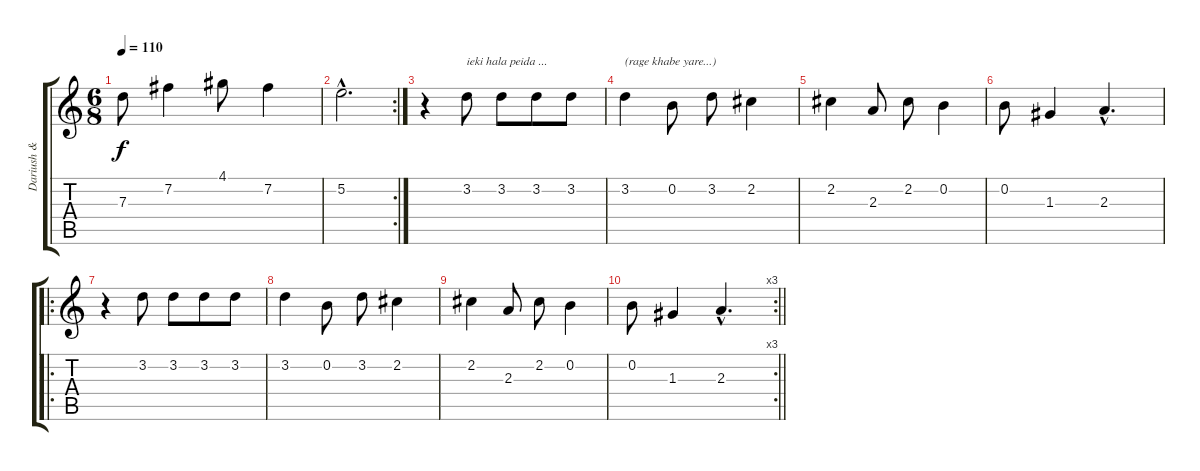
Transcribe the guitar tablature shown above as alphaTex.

\track ("Dariush & Solo" "Dariush & ") {instrument acousticguitarnylon}
\staff {score tabs}
\tuning (E4 B3 G3 D3 A2 E2) {hide}
\ts (6 8)
\tempo 110
\clef g2
\ks c
7.3.8{dy f} 7.2.4 4.1.8 7.2.4 |
\rc 2
5.2{hac}.2{d} |
r.4 3.2.8{txt "ieki hala peida ..."} 3.2.8 3.2.8 3.2.8 |
3.2.4{txt "(rage khabe yare...)"} 0.2.8 3.2.8 2.2.4 |
2.2.4 2.3.8 2.2.8 0.2.4 |
0.2.8 1.3.4 2.3{hac}.4{d} |
\ro
r.4 3.2.8 3.2.8 3.2.8 3.2.8 |
3.2.4 0.2.8 3.2.8 2.2.4 |
2.2.4 2.3.8 2.2.8 0.2.4 |
\rc 3
\barLineRight lightlight
0.2.8 1.3.4 2.3{hac}.4{d}
